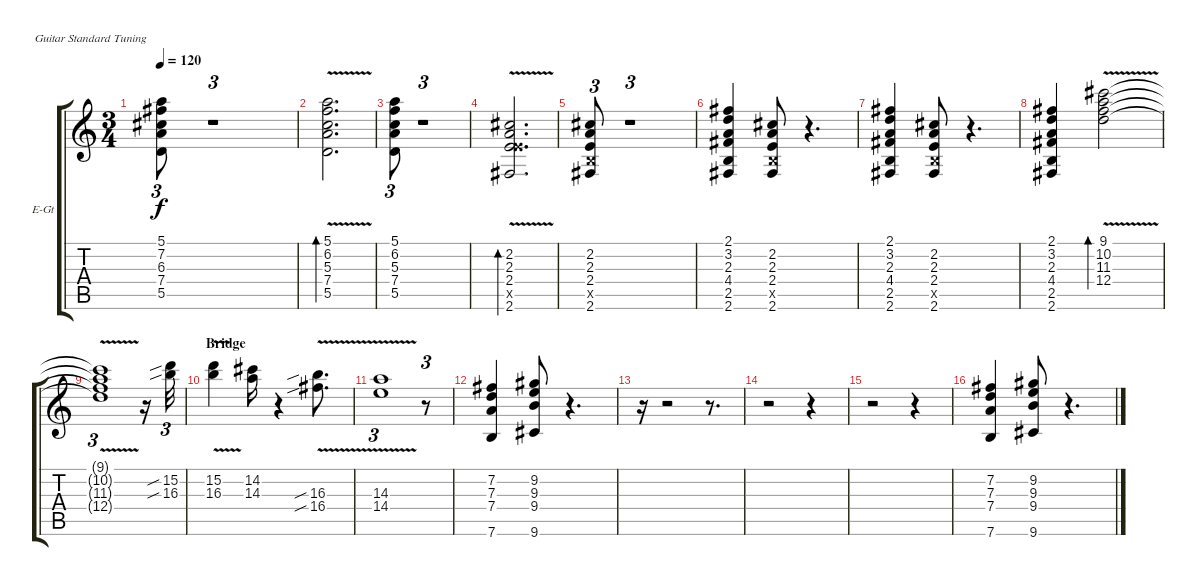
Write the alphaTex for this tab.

\bracketExtendMode groupsimilarinstruments
\firstSystemTrackNameOrientation horizontal
\otherSystemsTrackNameOrientation horizontal
\track ("Guitar" "E-Gt") {instrument distortionguitar}
\staff {score tabs}
\tuning (E4 B3 G3 D3 A2 E2)
\ts (3 4)
\tempo 120
\clef g2
\ks c
(5.1 7.2 6.3 7.4 5.5).8{tu (3 2) dy f} r.1{tu (3 2)} |
(5.1{v} 6.2{v} 5.3{v} 7.4 5.5).2{d bd 120} |
(5.1 6.2 5.3 7.4 5.5).8{tu (3 2)} r.1{tu (3 2)} |
(2.2{v} 2.3{v} 2.4 7.5{x} 2.6).2{d bd 120} |
(2.2 2.3 2.4 2.5{x} 2.6).8{tu (3 2)} r.1{tu (3 2)} |
(2.1 3.2 2.3 4.4 2.5 2.6).4 (2.2 2.3 2.4 2.5{x} 2.6).8 r.4{d} |
(2.1 3.2 2.3 4.4 2.5 2.6).4 (2.2 2.3 2.4 2.5{x} 2.6).8 r.4{d} |
(2.1 3.2 2.3 4.4 2.5 2.6).4 (9.1{v} 10.2{v} 11.3{v} 12.4{v}).2{bd 480} |
(9.1{v t} 10.2{v t} 11.3{v t} 12.4{v t}).1{tu (3 2)} r.16 (15.2{sib} 16.3{sib}).32{tu (3 2)} |
\section ("" "Bridge")
(15.2 16.3{v}).4 (14.2 14.3).16 r.4 (16.3{v sib} 16.4{v sib}).8{d} |
(14.3{v} 14.4{v}).1{tu (3 2)} r.8{tu (3 2)} |
(7.2 7.3 7.4 7.6).4 (9.2 9.3 9.4 9.6).8 r.4{d} |
r.16 r.2 r.8{d} |
r.2 r.4 |
r.2 r.4 |
(7.2 7.3 7.4 7.6).4 (9.2 9.3 9.4 9.6).8 r.4{d}
